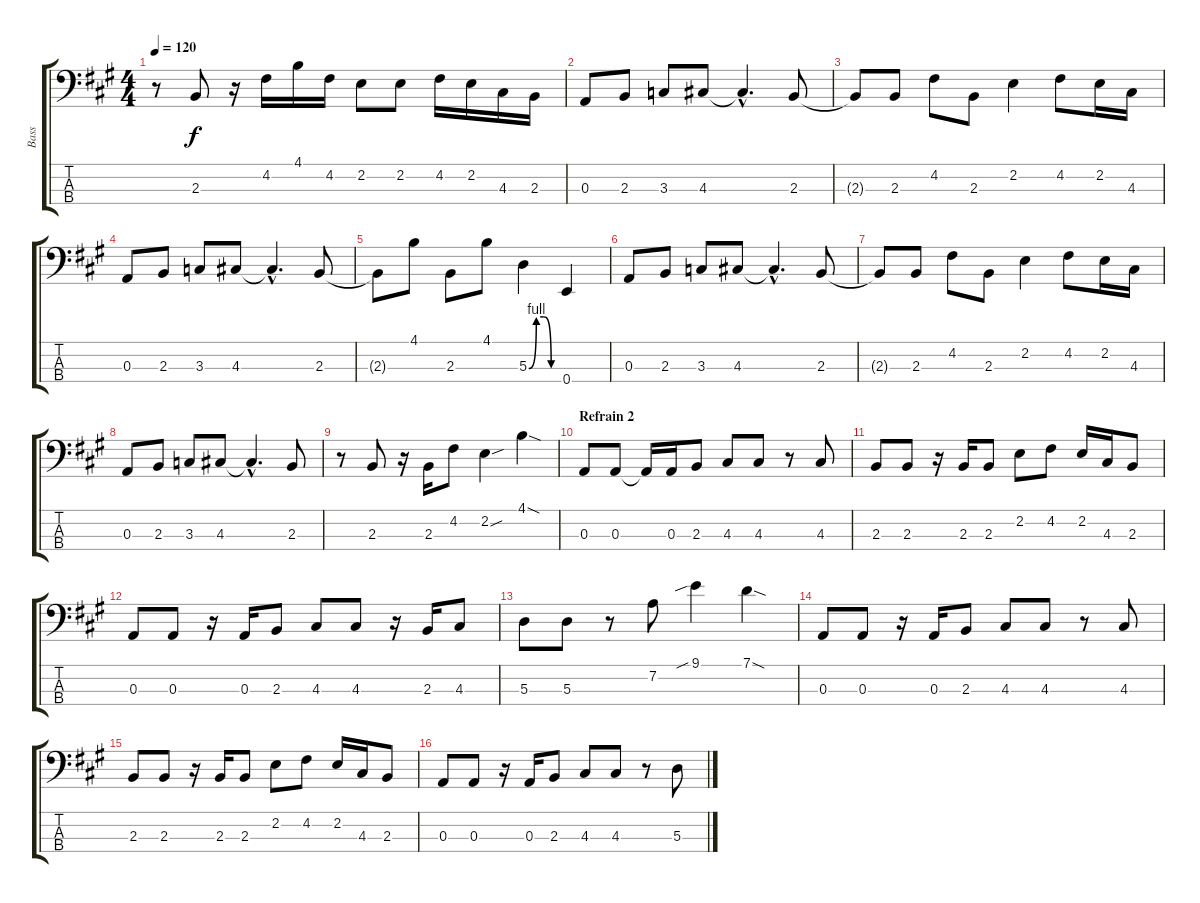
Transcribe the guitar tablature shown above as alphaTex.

\track ("Bass" "Bass") {instrument fretlessbass}
\staff {score tabs}
\tuning (G2 D2 A1 E1) {hide}
\ts (4 4)
\tempo 120
\clef f4
\ks a
r.8{dy f} 2.3.8 r.16 4.2.16 4.1.16 4.2.16 2.2.8 2.2.8 4.2.16 2.2.16 4.3.16 2.3.16 |
0.3.8 2.3.8 3.3.8 4.3.8 4.3{hac t}.4{d} 2.3.8 |
2.3{t}.8 2.3.8 4.2.8 2.3.8 2.2.4 4.2.8 2.2.16 4.3.16 |
0.3.8 2.3.8 3.3.8 4.3.8 4.3{hac t}.4{d} 2.3.8 |
2.3{t}.8 4.1.8 2.3.8 4.1.8 5.3{be (custom 0 0 15 4 30 4 45 0 60 0)}.4 0.4.4 |
0.3.8 2.3.8 3.3.8 4.3.8 4.3{hac t}.4{d} 2.3.8 |
2.3{t}.8 2.3.8 4.2.8 2.3.8 2.2.4 4.2.8 2.2.16 4.3.16 |
0.3.8 2.3.8 3.3.8 4.3.8 4.3{hac t}.4{d} 2.3.8 |
r.8 2.3.8 r.16 2.3.16 4.2.8 2.2{sou}.4 4.1{sod}.4 |
\section ("" "Refrain 2")
0.3.8 0.3.8 0.3{t}.16 0.3.16 2.3.8 4.3.8 4.3.8 r.8 4.3.8 |
2.3.8 2.3.8 r.16 2.3.16 2.3.8 2.2.8 4.2.8 2.2.16 4.3.16 2.3.8 |
0.3.8 0.3.8 r.16 0.3.16 2.3.8 4.3.8 4.3.8 r.16 2.3.16 4.3.8 |
5.3.8 5.3.8 r.8 7.2.8 9.1{sib}.4 7.1{sod}.4 |
0.3.8 0.3.8 r.16 0.3.16 2.3.8 4.3.8 4.3.8 r.8 4.3.8 |
2.3.8 2.3.8 r.16 2.3.16 2.3.8 2.2.8 4.2.8 2.2.16 4.3.16 2.3.8 |
0.3.8 0.3.8 r.16 0.3.16 2.3.8 4.3.8 4.3.8 r.8 5.3.8
